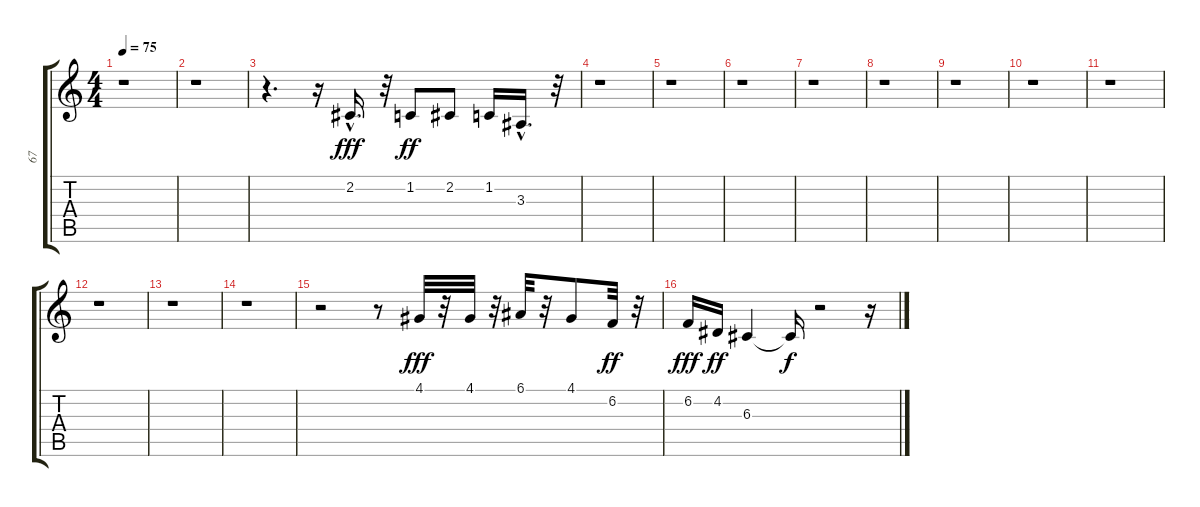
\track ("67" "67") {instrument harmonica}
\staff {score tabs}
\tuning (E4 B3 G3 D3 A2 E2) {hide}
\ts (4 4)
\tempo 75
\clef g2
\ks c
r.1{dy fff} |
r.1 |
r.4{d} r.16 2.2{hac}.16{d} r.32 1.2.8{dy ff} 2.2.8 1.2.16 3.3{hac}.16{d} r.32 |
r.1 |
r.1 |
r.1 |
r.1 |
r.1 |
r.1 |
r.1 |
r.1 |
r.1 |
r.1 |
r.1 |
r.2 r.8 4.1.32{dy fff} r.32 4.1.32 r.32 6.1.32 r.32 4.1.8 6.2.32{dy ff} r.32 |
6.2.16{dy fff} 4.2.16{dy ff} 6.3.4 6.3{t}.16{dy f} r.2 r.16
